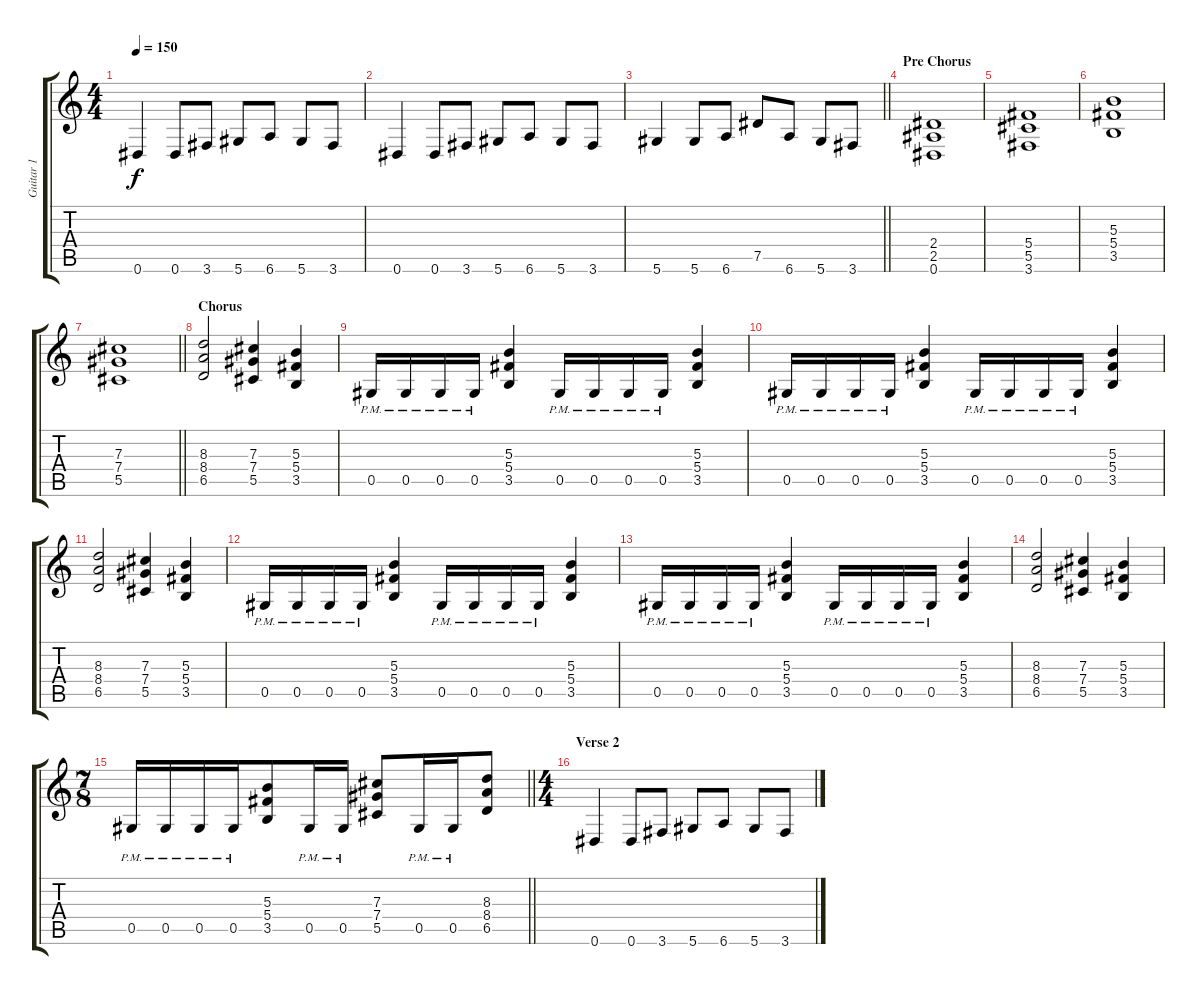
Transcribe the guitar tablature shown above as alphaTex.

\track ("Guitar 1" "Guitar 1") {instrument distortionguitar}
\staff {score tabs}
\tuning (Eb4 Bb3 Gb3 Db3 Ab2 Eb2) {hide}
\ts (4 4)
\tempo 150
\clef g2
\ks c
0.6.4{dy f} 0.6.8 3.6.8 5.6.8 6.6.8 5.6.8 3.6.8 |
0.6.4 0.6.8 3.6.8 5.6.8 6.6.8 5.6.8 3.6.8 |
\barLineRight lightlight
5.6.4 5.6.8 6.6.8 7.5.8 6.6.8 5.6.8 3.6.8 |
\section ("" "Pre Chorus")
(2.4 2.5 0.6).1 |
(5.4 5.5 3.6).1 |
(5.3 5.4 3.5).1 |
\barLineRight lightlight
(7.3 7.4 5.5).1 |
\section ("" "Chorus")
(8.3 8.4 6.5).2 (7.3 7.4 5.5).4 (5.3 5.4 3.5).4 |
0.5{pm}.16 0.5{pm}.16 0.5{pm}.16 0.5{pm}.16 (5.3 5.4 3.5).4 0.5{pm}.16 0.5{pm}.16 0.5{pm}.16 0.5{pm}.16 (5.3 5.4 3.5).4 |
0.5{pm}.16 0.5{pm}.16 0.5{pm}.16 0.5{pm}.16 (5.3 5.4 3.5).4 0.5{pm}.16 0.5{pm}.16 0.5{pm}.16 0.5{pm}.16 (5.3 5.4 3.5).4 |
(8.3 8.4 6.5).2 (7.3 7.4 5.5).4 (5.3 5.4 3.5).4 |
0.5{pm}.16 0.5{pm}.16 0.5{pm}.16 0.5{pm}.16 (5.3 5.4 3.5).4 0.5{pm}.16 0.5{pm}.16 0.5{pm}.16 0.5{pm}.16 (5.3 5.4 3.5).4 |
0.5{pm}.16 0.5{pm}.16 0.5{pm}.16 0.5{pm}.16 (5.3 5.4 3.5).4 0.5{pm}.16 0.5{pm}.16 0.5{pm}.16 0.5{pm}.16 (5.3 5.4 3.5).4 |
(8.3 8.4 6.5).2 (7.3 7.4 5.5).4 (5.3 5.4 3.5).4 |
\ts (7 8)
\barLineRight lightlight
0.5{pm}.16 0.5{pm}.16 0.5{pm}.16 0.5{pm}.16 (5.3 5.4 3.5).8 0.5{pm}.16 0.5{pm}.16 (7.3 7.4 5.5).8 0.5{pm}.16 0.5{pm}.16 (8.3 8.4 6.5).8 |
\ts (4 4)
\section ("" "Verse 2")
0.6.4 0.6.8 3.6.8 5.6.8 6.6.8 5.6.8 3.6.8
